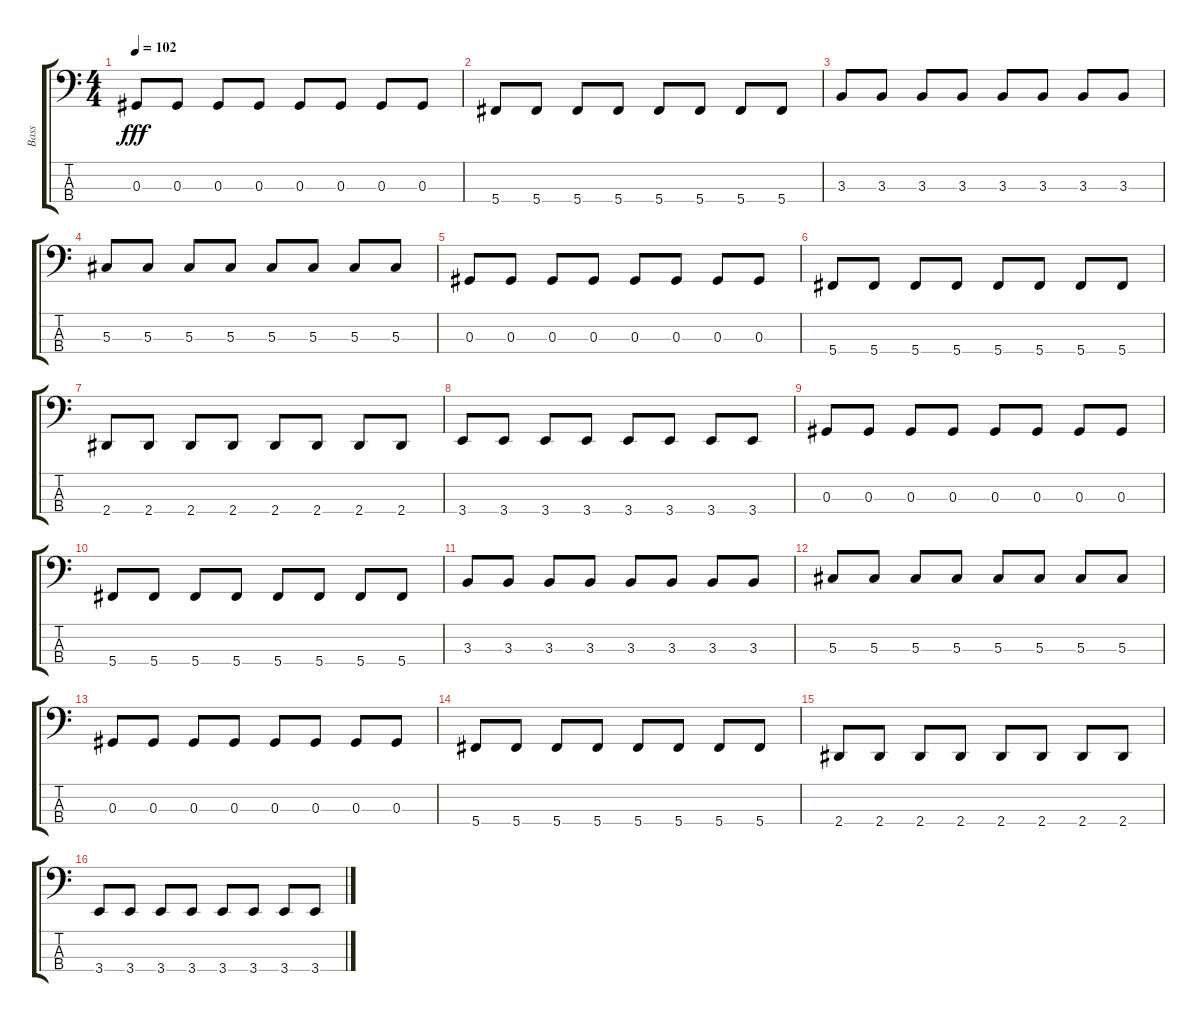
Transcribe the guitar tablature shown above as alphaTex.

\track ("Bass" "Bass") {instrument electricbassfinger}
\staff {score tabs}
\tuning (Gb2 Db2 Ab1 Db1) {hide}
\ts (4 4)
\tempo 102
\clef f4
\ks aminor
0.3.8{dy fff} 0.3.8 0.3.8 0.3.8 0.3.8 0.3.8 0.3.8 0.3.8 |
5.4.8 5.4.8 5.4.8 5.4.8 5.4.8 5.4.8 5.4.8 5.4.8 |
3.3.8 3.3.8 3.3.8 3.3.8 3.3.8 3.3.8 3.3.8 3.3.8 |
5.3.8 5.3.8 5.3.8 5.3.8 5.3.8 5.3.8 5.3.8 5.3.8 |
0.3.8 0.3.8 0.3.8 0.3.8 0.3.8 0.3.8 0.3.8 0.3.8 |
5.4.8 5.4.8 5.4.8 5.4.8 5.4.8 5.4.8 5.4.8 5.4.8 |
2.4.8 2.4.8 2.4.8 2.4.8 2.4.8 2.4.8 2.4.8 2.4.8 |
3.4.8 3.4.8 3.4.8 3.4.8 3.4.8 3.4.8 3.4.8 3.4.8 |
0.3.8 0.3.8 0.3.8 0.3.8 0.3.8 0.3.8 0.3.8 0.3.8 |
5.4.8 5.4.8 5.4.8 5.4.8 5.4.8 5.4.8 5.4.8 5.4.8 |
3.3.8 3.3.8 3.3.8 3.3.8 3.3.8 3.3.8 3.3.8 3.3.8 |
5.3.8 5.3.8 5.3.8 5.3.8 5.3.8 5.3.8 5.3.8 5.3.8 |
0.3.8 0.3.8 0.3.8 0.3.8 0.3.8 0.3.8 0.3.8 0.3.8 |
5.4.8 5.4.8 5.4.8 5.4.8 5.4.8 5.4.8 5.4.8 5.4.8 |
2.4.8 2.4.8 2.4.8 2.4.8 2.4.8 2.4.8 2.4.8 2.4.8 |
3.4.8 3.4.8 3.4.8 3.4.8 3.4.8 3.4.8 3.4.8 3.4.8
